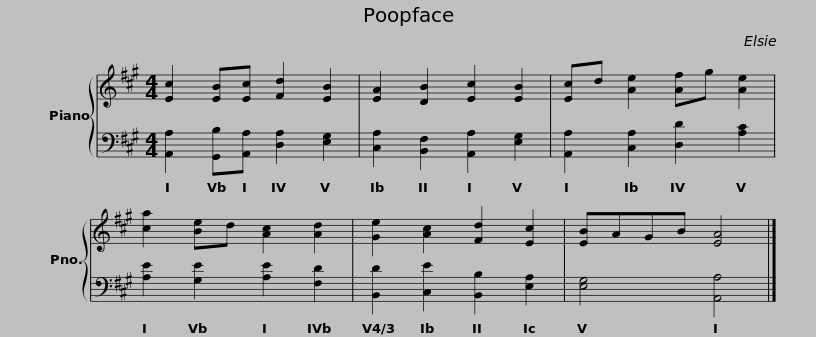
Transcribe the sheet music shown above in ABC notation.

X:1
%%score { 1 | 2 }
L:1/8
M:4/4
I:linebreak $
K:A
V:1 treble
V:2 bass
V:1
 [Ec]2 [EB][Ec] [Fd]2 [EB]2 | [EA]2 [DB]2 [Ec]2 [EB]2 | [Ec]d [Ae]2 [Af]g [Ae]2 | [ca]2 [Be]d [Ac]2 [Ad]2 | [Ge]2 [Ac]2 [Fd]2 [Ec]2 | %5
 [EB]AGB [EA]4 |] %6
V:2
 [A,,A,]2 [G,,B,][A,,A,] [D,A,]2 [E,G,]2 | [C,A,]2 [B,,F,]2 [A,,A,]2 [E,G,]2 | [A,,A,]2 [C,A,]2 [D,D]2 [A,C]2 | [A,E]2 [G,E]2 [A,E]2 [F,D]2 | [B,,D]2 [C,E]2 [B,,B,]2 [E,A,]2 | %5
 [E,G,]4 [A,,A,]4 |] %6
